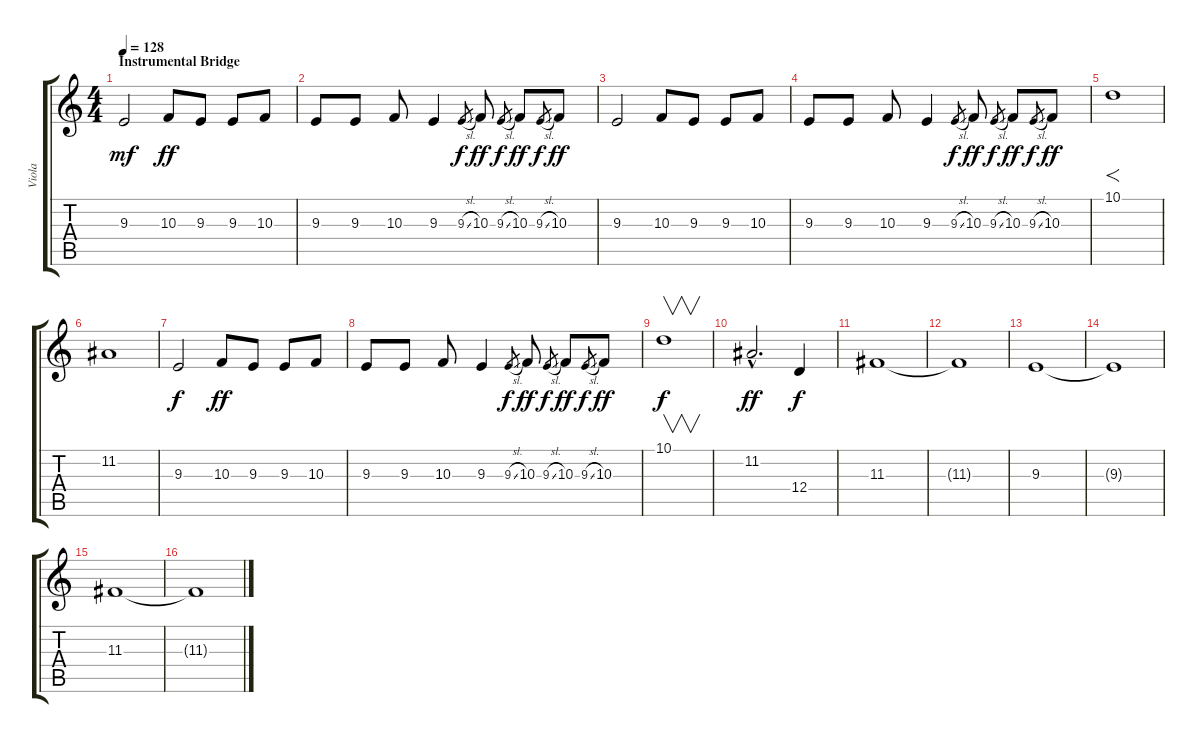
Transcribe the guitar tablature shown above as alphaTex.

\track ("Viola" "Viola") {instrument viola}
\staff {score tabs}
\tuning (E4 B3 G3 D3 A2 E2) {hide}
\ts (4 4)
\section ("" "Instrumental Bridge")
\tempo 128
\clef g2
\ks c
9.3.2{dy mf} 10.3.8{dy ff} 9.3.8 9.3.8 10.3.8 |
9.3.8 9.3.8 10.3.8 9.3.4 9.3{sl}.8{gr dy f} 10.3.8{dy ff} 9.3{sl}.8{gr dy f} 10.3.8{dy ff} 9.3{sl}.8{gr dy f} 10.3.8{dy ff} |
9.3.2 10.3.8 9.3.8 9.3.8 10.3.8 |
9.3.8 9.3.8 10.3.8 9.3.4 9.3{sl}.8{gr dy f} 10.3.8{dy ff} 9.3{sl}.8{gr dy f} 10.3.8{dy ff} 9.3{sl}.8{gr dy f} 10.3.8{dy ff} |
10.1.1{f} |
11.2.1 |
9.3.2{dy f} 10.3.8{dy ff} 9.3.8 9.3.8 10.3.8 |
9.3.8 9.3.8 10.3.8 9.3.4 9.3{sl}.8{gr dy f} 10.3.8{dy ff} 9.3{sl}.8{gr dy f} 10.3.8{dy ff} 9.3{sl}.8{gr dy f} 10.3.8{dy ff} |
10.1.1{v dy f} |
11.2{hac}.2{d dy ff} 12.4.4{dy f} |
11.3.1 |
11.3{t}.1 |
9.3.1 |
9.3{t}.1 |
11.3.1 |
11.3{t}.1
